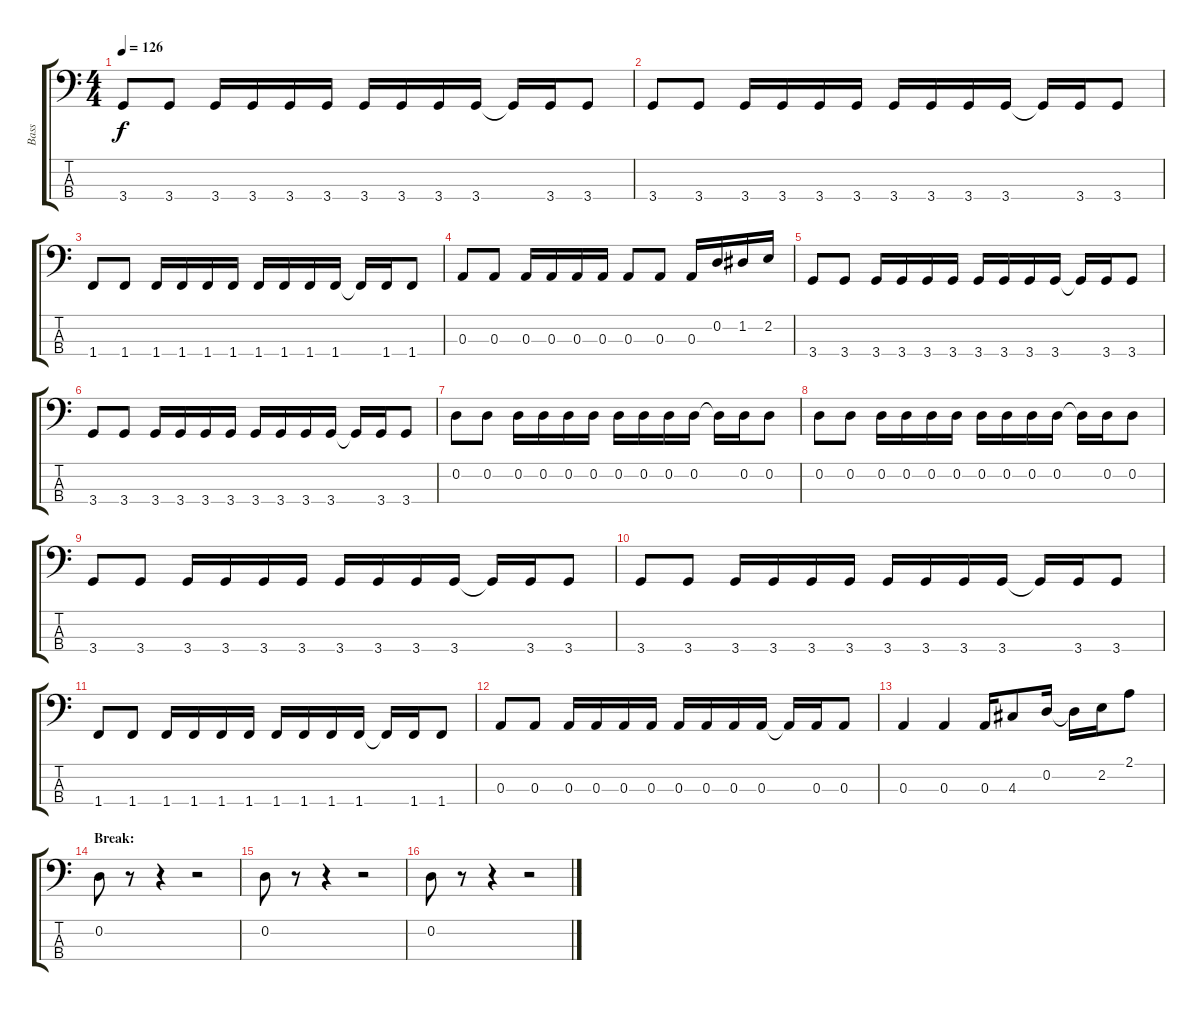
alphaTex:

\track ("Bass" "Bass") {instrument electricbasspick}
\staff {score tabs}
\tuning (G2 D2 A1 E1) {hide}
\ts (4 4)
\tempo 126
\clef f4
\ks c
3.4.8{dy f} 3.4.8 3.4.16 3.4.16 3.4.16 3.4.16 3.4.16 3.4.16 3.4.16 3.4.16 3.4{t}.16 3.4.16 3.4.8 |
3.4.8 3.4.8 3.4.16 3.4.16 3.4.16 3.4.16 3.4.16 3.4.16 3.4.16 3.4.16 3.4{t}.16 3.4.16 3.4.8 |
1.4.8 1.4.8 1.4.16 1.4.16 1.4.16 1.4.16 1.4.16 1.4.16 1.4.16 1.4.16 1.4{t}.16 1.4.16 1.4.8 |
0.3.8 0.3.8 0.3.16 0.3.16 0.3.16 0.3.16 0.3.8 0.3.8 0.3.16 0.2.16 1.2.16 2.2.16 |
3.4.8 3.4.8 3.4.16 3.4.16 3.4.16 3.4.16 3.4.16 3.4.16 3.4.16 3.4.16 3.4{t}.16 3.4.16 3.4.8 |
3.4.8 3.4.8 3.4.16 3.4.16 3.4.16 3.4.16 3.4.16 3.4.16 3.4.16 3.4.16 3.4{t}.16 3.4.16 3.4.8 |
0.2.8 0.2.8 0.2.16 0.2.16 0.2.16 0.2.16 0.2.16 0.2.16 0.2.16 0.2.16 0.2{t}.16 0.2.16 0.2.8 |
0.2.8 0.2.8 0.2.16 0.2.16 0.2.16 0.2.16 0.2.16 0.2.16 0.2.16 0.2.16 0.2{t}.16 0.2.16 0.2.8 |
3.4.8 3.4.8 3.4.16 3.4.16 3.4.16 3.4.16 3.4.16 3.4.16 3.4.16 3.4.16 3.4{t}.16 3.4.16 3.4.8 |
3.4.8 3.4.8 3.4.16 3.4.16 3.4.16 3.4.16 3.4.16 3.4.16 3.4.16 3.4.16 3.4{t}.16 3.4.16 3.4.8 |
1.4.8 1.4.8 1.4.16 1.4.16 1.4.16 1.4.16 1.4.16 1.4.16 1.4.16 1.4.16 1.4{t}.16 1.4.16 1.4.8 |
0.3.8 0.3.8 0.3.16 0.3.16 0.3.16 0.3.16 0.3.16 0.3.16 0.3.16 0.3.16 0.3{t}.16 0.3.16 0.3.8 |
0.3.4 0.3.4 0.3.16 4.3.8 0.2.16 0.2{t}.16 2.2.16 2.1.8 |
\section ("" "Break:")
0.2.8 r.8 r.4 r.2 |
0.2.8 r.8 r.4 r.2 |
0.2.8 r.8 r.4 r.2
